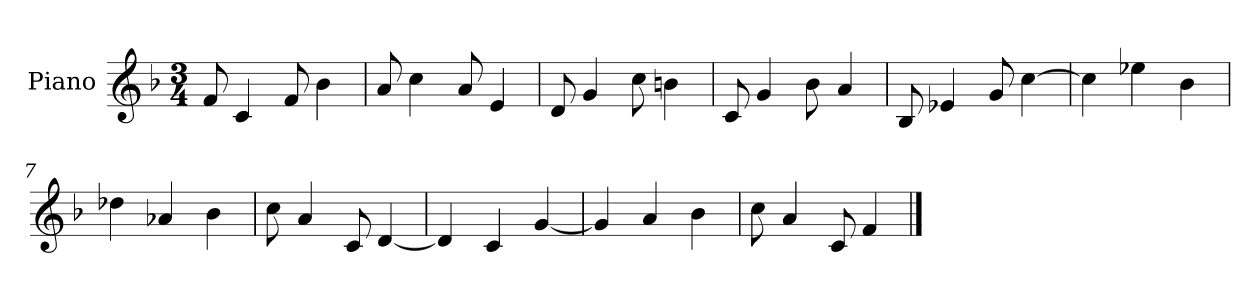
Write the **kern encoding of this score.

**kern
*part1
*staff1
*I"Piano
*I'Pno.
*clefG2
*k[b-]
*M3/4
=1
8f/
4c/
8f/
4b-\
=2
8a/
4cc\
8a/
4e/
=3
8d/
4g/
8cc\
4bn\
=4
8c/
4g/
8b-\
4a/
=5
8B-/
4e-X/
8g/
[4cc\
=6
4cc\]
4ee-X\
4b-\
=7
4dd-X\
4a-X/
4b-\
=8
8cc\
4a/
8c/
[4d/
=9
4d/]
4c/
[4g/
!!LO:LB:g=z
=10
4g/]
4a/
4b-\
=11
8cc\
4a/
8c/
4f/
==
*-
